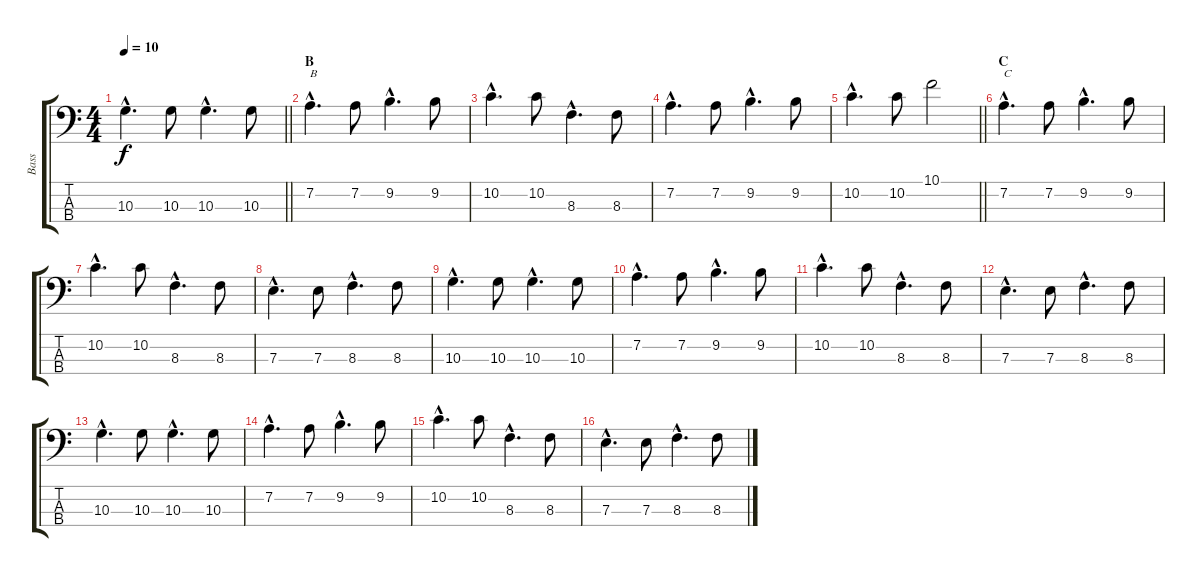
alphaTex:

\track ("Bass" "Bass") {instrument electricbasspick}
\staff {score tabs}
\tuning (G2 D2 A1 E1) {hide}
\ts (4 4)
\tempo 10
\clef f4
\barLineRight lightlight
\ks c
10.3{hac}.4{d dy f} 10.3.8 10.3{hac}.4{d} 10.3.8 |
\section ("" "B")
7.2{hac}.4{d txt "B"} 7.2.8 9.2{hac}.4{d} 9.2.8 |
10.2{hac}.4{d} 10.2.8 8.3{hac}.4{d} 8.3.8 |
7.2{hac}.4{d} 7.2.8 9.2{hac}.4{d} 9.2.8 |
\barLineRight lightlight
10.2{hac}.4{d} 10.2.8 10.1.2 |
\section ("" "C")
7.2{hac}.4{d txt "C"} 7.2.8 9.2{hac}.4{d} 9.2.8 |
10.2{hac}.4{d} 10.2.8 8.3{hac}.4{d} 8.3.8 |
7.3{hac}.4{d} 7.3.8 8.3{hac}.4{d} 8.3.8 |
10.3{hac}.4{d} 10.3.8 10.3{hac}.4{d} 10.3.8 |
7.2{hac}.4{d} 7.2.8 9.2{hac}.4{d} 9.2.8 |
10.2{hac}.4{d} 10.2.8 8.3{hac}.4{d} 8.3.8 |
7.3{hac}.4{d} 7.3.8 8.3{hac}.4{d} 8.3.8 |
10.3{hac}.4{d} 10.3.8 10.3{hac}.4{d} 10.3.8 |
7.2{hac}.4{d} 7.2.8 9.2{hac}.4{d} 9.2.8 |
10.2{hac}.4{d} 10.2.8 8.3{hac}.4{d} 8.3.8 |
7.3{hac}.4{d} 7.3.8 8.3{hac}.4{d} 8.3.8
